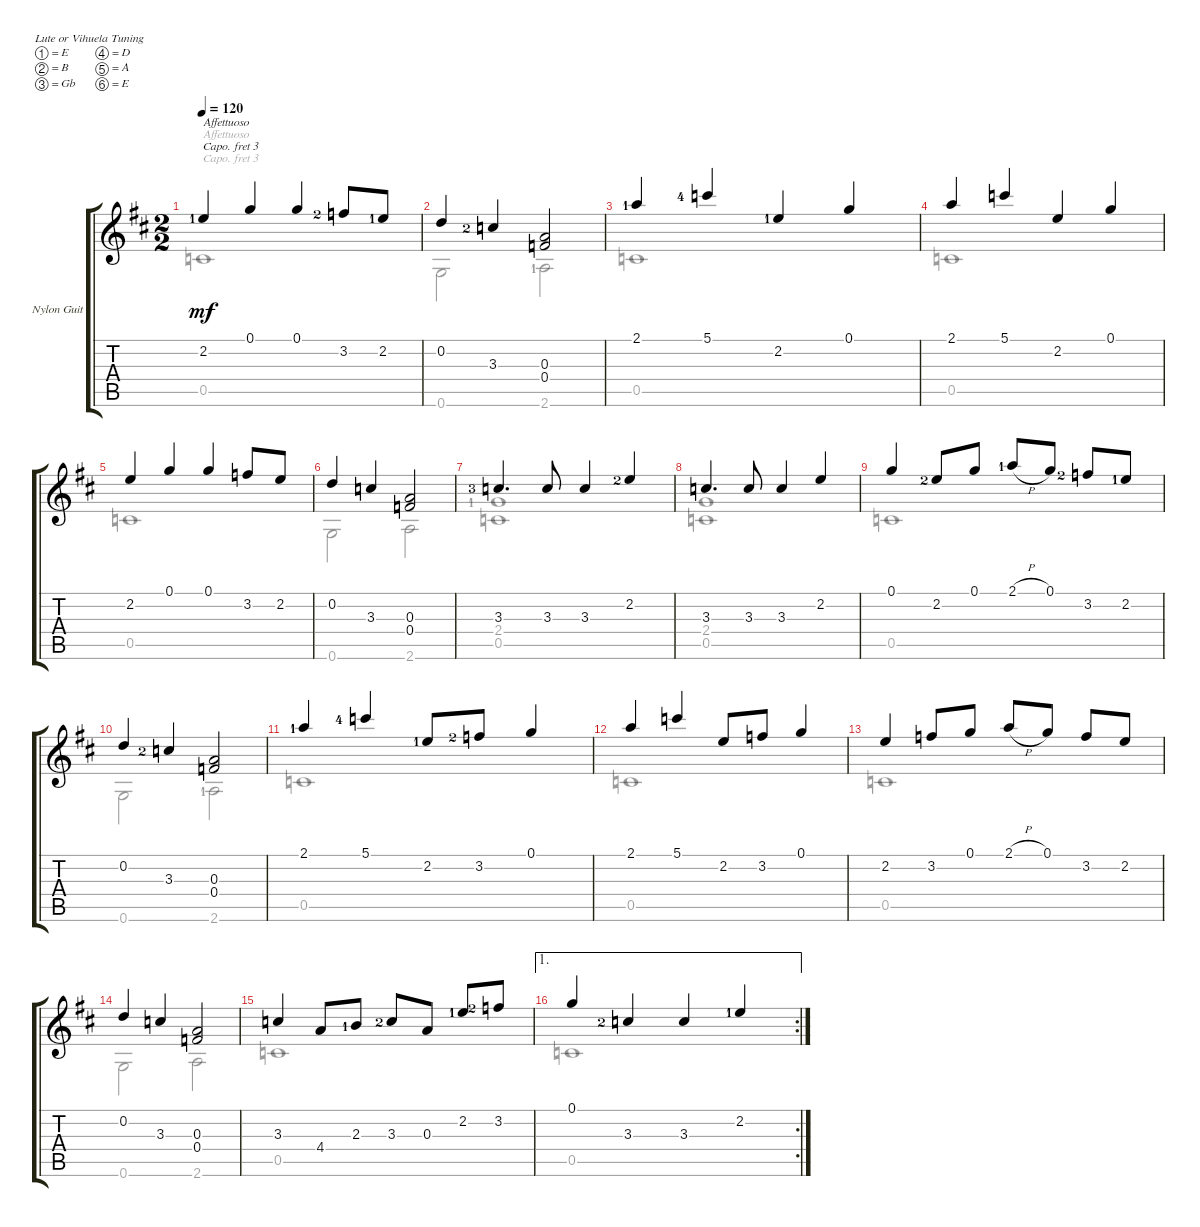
\defaultSystemsLayout 4
\bracketExtendMode groupsimilarinstruments
\firstSystemTrackNameOrientation horizontal
\otherSystemsTrackNameOrientation horizontal
\track ("Nylon Guitar" "Nylon Guit") {instrument acousticguitarsteel}
\staff {score tabs}
\capo 3
\tuning (E4 B3 Gb3 D3 A2 E2)
\voice
\ts (2 2)
\tempo 120
\clef g2
\ks d
2.2{lf 2}.4{txt "Affettuoso" dy mf instrument acousticguitarsteel} 0.1.4 0.1.4 3.2{lf 3}.8 2.2{lf 2}.8 |
0.2.4 3.3{lf 3}.4 (0.3 0.4).2 |
2.1{lf 2}.4 5.1{lf 5}.4 2.2{lf 2}.4 0.1.4 |
2.1.4 5.1.4 2.2.4 0.1.4 |
2.2.4 0.1.4 0.1.4 3.2.8 2.2.8 |
0.2.4 3.3.4 (0.3 0.4).2 |
3.3{lf 4}.4{d} 3.3.8 3.3.4 2.2{lf 3}.4 |
3.3.4{d} 3.3.8 3.3.4 2.2.4 |
0.1.4 2.2{lf 3}.8 0.1.8 2.1{h lf 2}.8 0.1.8 3.2{lf 3}.8 2.2{lf 2}.8 |
0.2.4 3.3{lf 3}.4 (0.4 0.3).2 |
2.1{lf 2}.4 5.1{lf 5}.4 2.2{lf 2}.8 3.2{lf 3}.8 0.1.4 |
2.1.4 5.1.4 2.2.8 3.2.8 0.1.4 |
2.2.4 3.2.8 0.1.8 2.1{h}.8 0.1.8 3.2.8 2.2.8 |
0.2.4 3.3.4 (0.3 0.4).2 |
3.3.4 4.4.8 2.3{lf 2}.8 3.3{lf 3}.8 0.3.8 2.2{lf 2}.8 3.2{lf 3}.8 |
\ae 1
\rc 2
0.1.4 3.3{lf 3}.4 3.3.4 2.2{lf 2}.4
\voice
\clef g2
\ottava regular
\simile none
\ks d
0.5.1{txt "Affettuoso" dy mf} |
0.6.2 2.6{lf 2}.2 |
0.5.1 |
0.5.1 |
0.5.1 |
0.6.2 2.6.2 |
(0.5 2.4{lf 2}).1 |
(2.4 0.5).1 |
0.5.1 |
0.6.2 2.6{lf 2}.2 |
0.5.1 |
0.5.1 |
0.5.1 |
0.6.2 2.6.2 |
0.5.1 |
0.5.1
